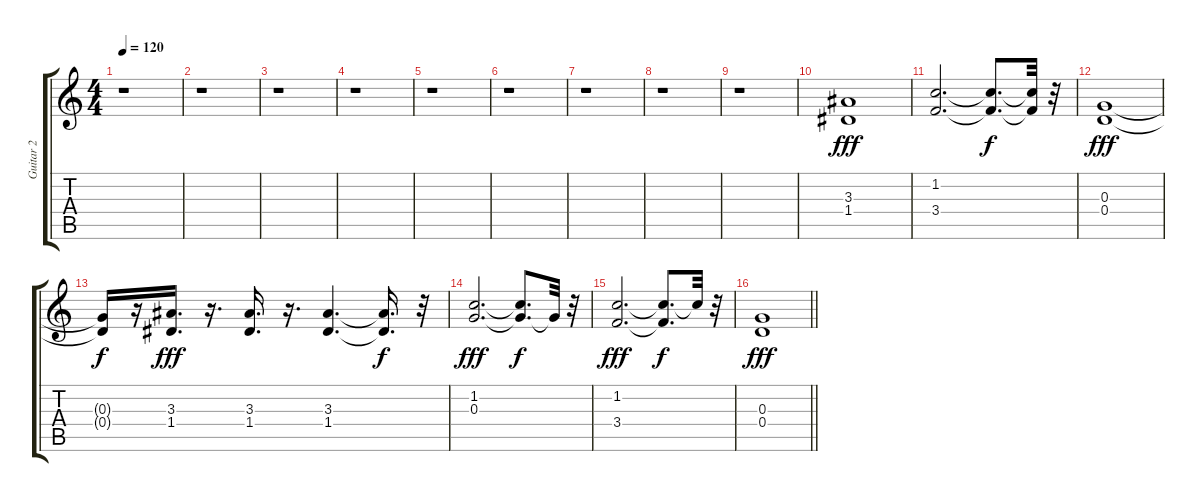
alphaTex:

\track ("Guitar 2" "Guitar 2") {instrument distortionguitar}
\staff {score tabs}
\tuning (E4 B3 G3 D3 A2 E2) {hide}
\ts (4 4)
\tempo 120
\clef g2
\ks c
r.1{dy ff} |
r.1 |
r.1 |
r.1 |
r.1 |
r.1 |
r.1 |
r.1 |
r.1 |
(3.3 1.4).1{dy fff} |
(1.2 3.4).2{d} (1.2{t} 3.4{t}).8{d dy f} (1.2{t} 3.4{t}).32 r.32 |
(0.3 0.4).1{dy fff} |
(0.3{t} 0.4{t}).16{dy f} r.16 (3.3 1.4).16{d dy fff} r.16{d} (3.3 1.4).16{d} r.16{d} (3.3 1.4).4{d} (3.3{t} 1.4{t}).16{d dy f} r.32 |
(1.2 0.3).2{d dy fff} (1.2{t} 0.3{t}).8{d dy f} 0.3{t}.32 r.32 |
(1.2 3.4).2{d dy fff} (1.2{t} 3.4{t}).8{d dy f} 1.2{t}.32 r.32 |
\barLineRight lightlight
(0.3 0.4).1{dy fff}
